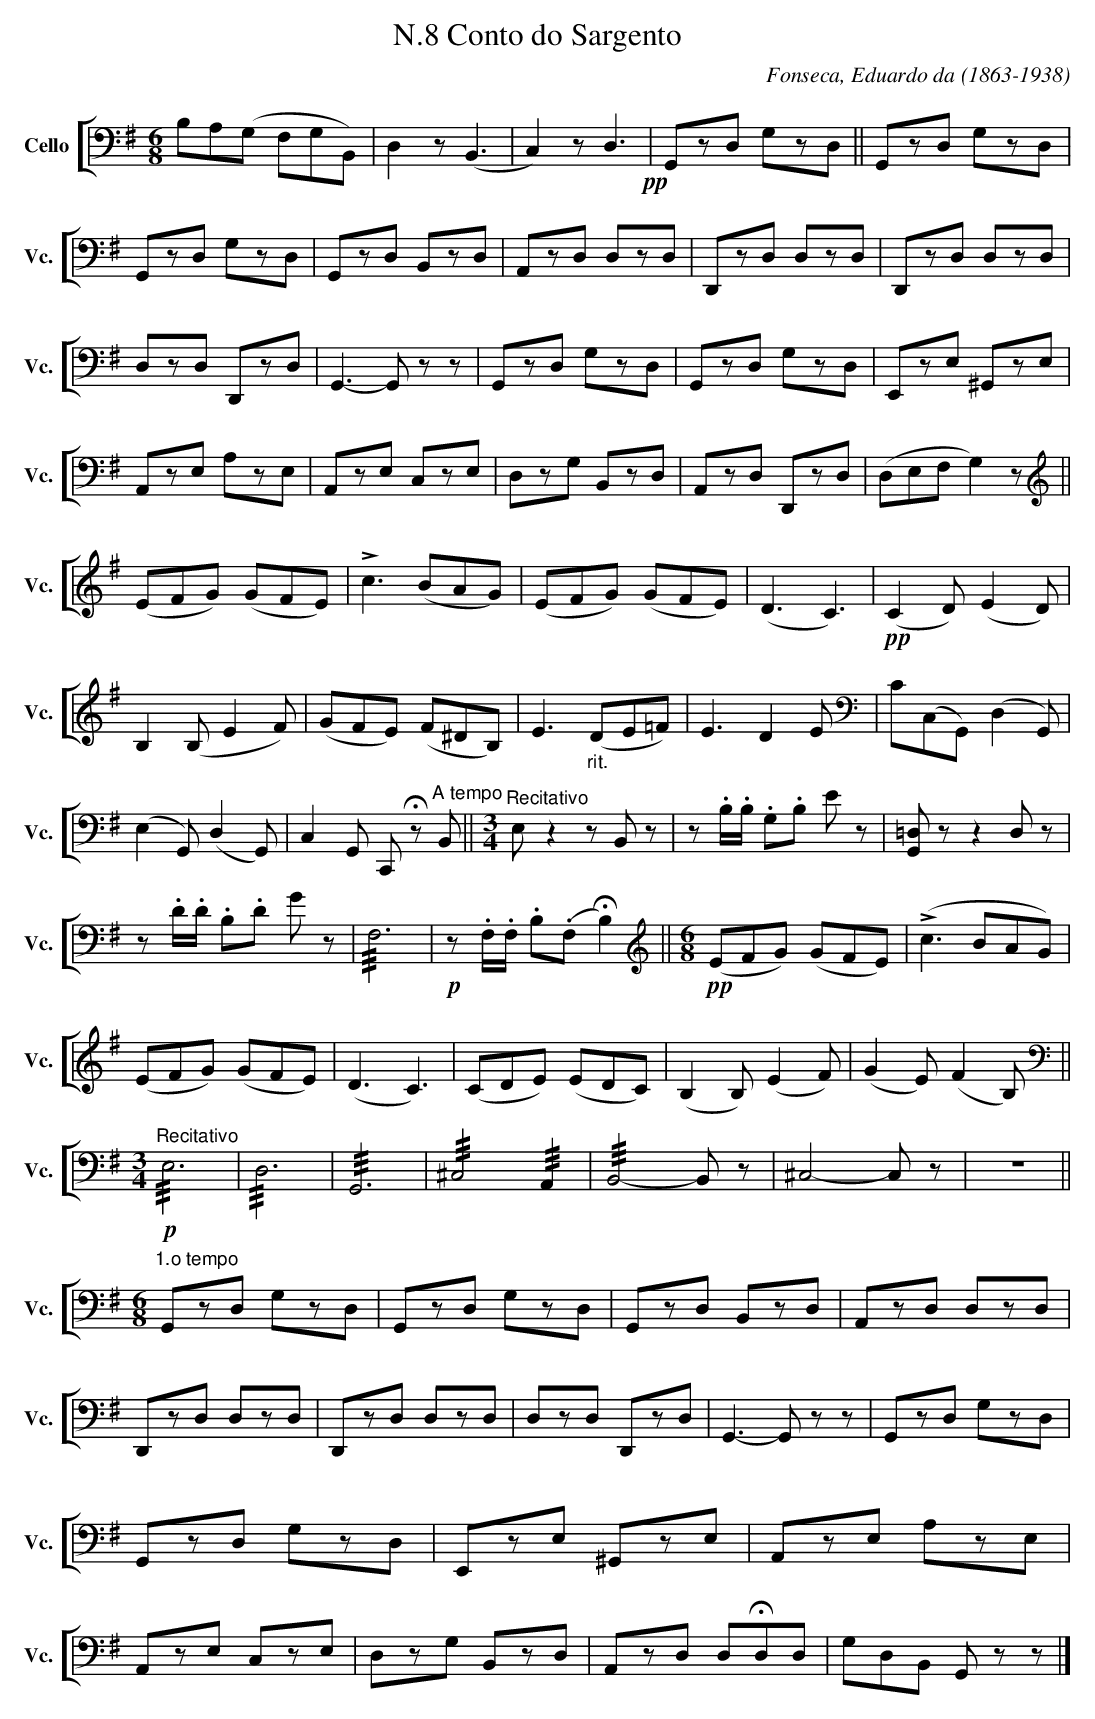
X:1
T:N.8 Conto do Sargento
C:Fonseca, Eduardo da (1863-1938)
M:6/8
L:1/8
K:G
V: 5 clef=bass name="Cello" sname="Vc."
%%staves [ 5 ]
   B,A,(G, F,G,B,,) | D,2z (B,,3|C,2)zD,3 !pp!|G,,zD, G,zD,|| \
   G,,zD, G,zD, | G,,zD, G,zD, | G,,zD, B,,zD, | A,,zD, D,zD,   | D,,zD, D,zD, | D,,zD, D,zD, | D,zD, D,,zD, | \
   G,,3-G,,zz   | G,,zD, G,zD, | G,,zD, G,zD,  | E,,zE, ^G,,zE, | A,,zE, A,zE, | A,,zE, C,zE, | D,zG, B,,zD, | \
   A,,zD, D,,zD, | (D,E,F, G,2)z|| \
   [K:treble] (EFG) (GFE) | !>!c3 (BAG) | (EFG) (GFE) | \
   (D3C3) | !pp! (C2D)(E2D)| B,2(B,E2F) | (GFE) (F^DB,) | E3 "_rit."(DE=F)| E3D2E| \
   [K:bass] C(C,G,,) (D,2G,,) | (E,2G,,)(D,2G,,) | C,2G,, C,, !fermata!z"^A tempo"B,,|| \
   [M:3/4] "^Recitativo" E,z2 zB,,z | z.B,/.B,/ .G,.B, Ez | [G,,=D,]z z2 D,z | \
    z.D/.D/ .B,.D Gz | !///!F,6| !p! z.F,/.F,/ .B,(.F, !fermata!B,2) || [M:6/8]\
   [K:treble] !pp! (EFG) (GFE) | (!>!c3 BAG) | (EFG) (GFE) | \
   (D3C3) |  (CDE) (EDC)| (B,2B,) (E2F) | (G2E) (F2B,) || \
   [M:3/4] "^Recitativo" [K:bass] !p! !///!E,6 | !///!D,6 | !///!G,,6 | \
   !///!^C,4!///!A,,2 | !///!B,,4-B,,z | ^C,4-C,z| z6 || [M:6/8]"^1.o tempo" \
   G,,zD, G,zD, | G,,zD, G,zD, | G,,zD, B,,zD, | A,,zD, D,zD,   | D,,zD, D,zD, | D,,zD, D,zD, | D,zD, D,,zD, | \
   G,,3-G,,zz   | G,,zD, G,zD, | G,,zD, G,zD,  | E,,zE, ^G,,zE, | A,,zE, A,zE, | A,,zE, C,zE, | D,zG, B,,zD, | \
   A,,zD, D,!fermata!D,D, | G,D,B,, G,,zz |] \
